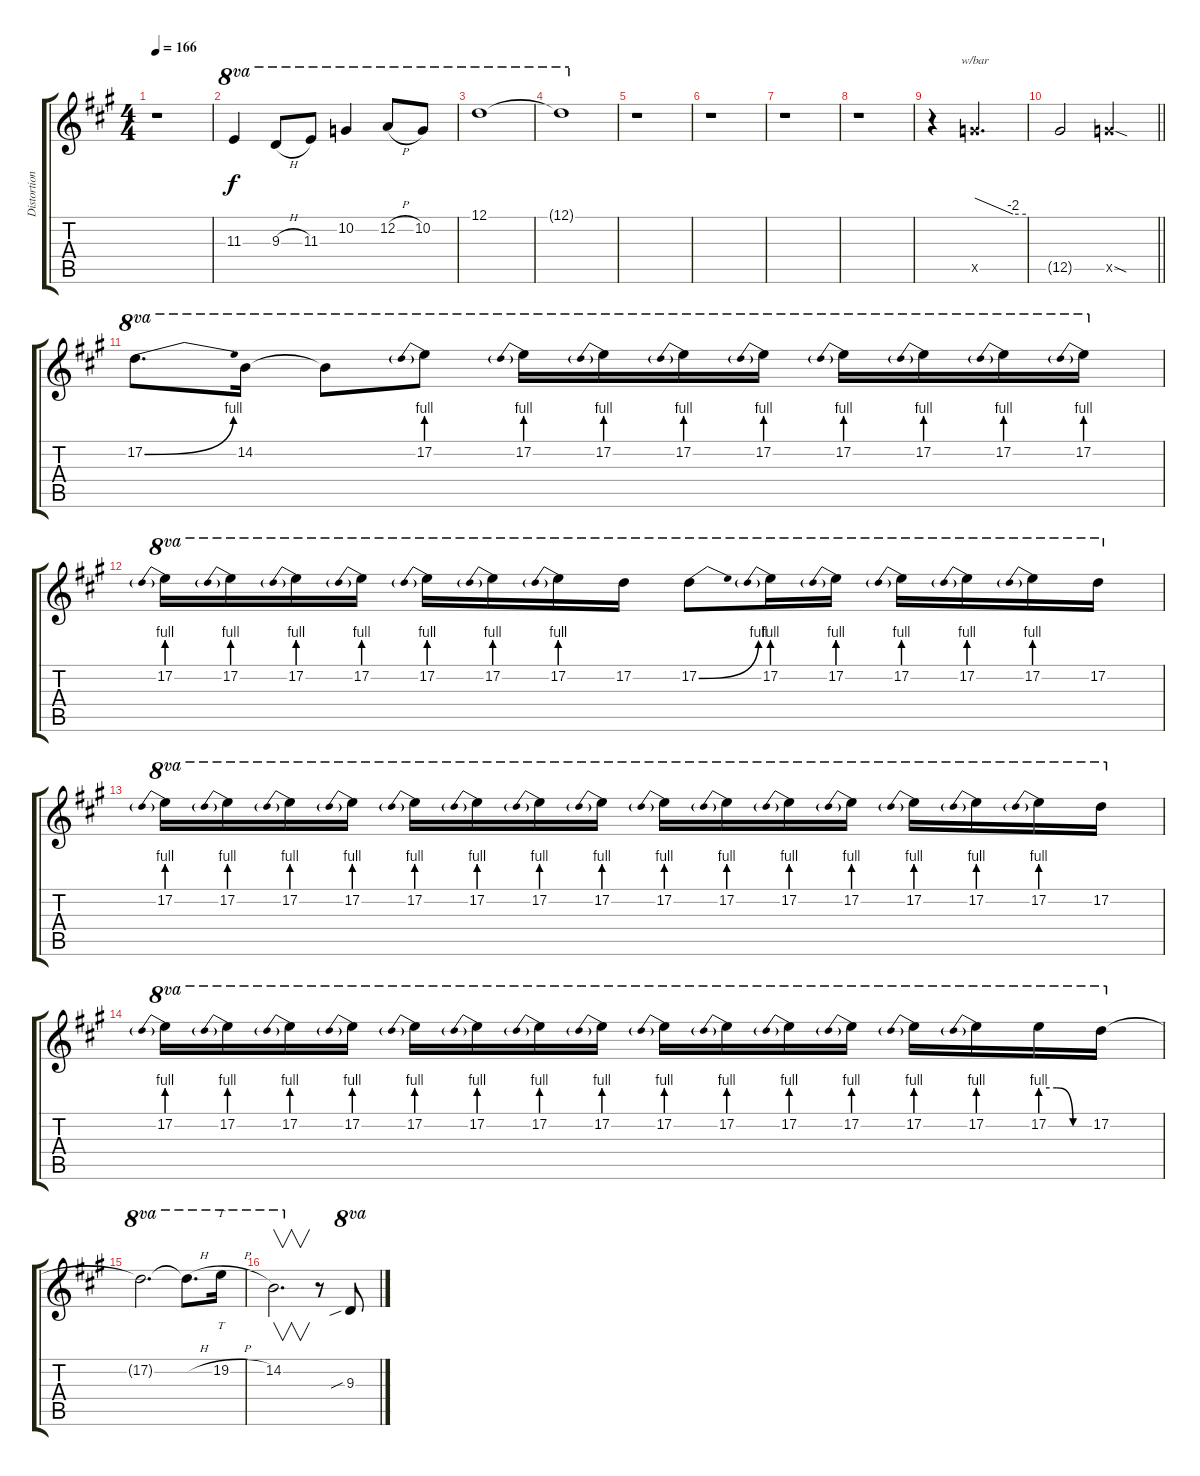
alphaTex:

\track ("Distortion" "Distortion") {instrument distortionguitar}
\staff {score tabs}
\tuning (D4 A3 F3 C3 G2 D2) {hide}
\ts (4 4)
\tempo 166
\clef g2
\ks a
r.1{dy f} |
11.3.4{ot 8va} 9.3{h}.8{ot 8va} 11.3.8{ot 8va} 10.2.4{ot 8va} 12.2{h}.8{ot 8va} 10.2.8{ot 8va} |
12.1.1{ot 8va} |
12.1{t}.1{ot 8va} |
r.1 |
r.1 |
r.1 |
r.1 |
r.4 12.5{x}.2{d tbe (custom default 0 0 45 -8 60 -8)} |
\barLineRight lightlight
12.5{t}.2 12.5{sod x}.2 |
\section ("" " ")
17.2{be (bend 0 0 60 4)}.8{d ot 8va} 14.2.16{ot 8va} 14.2{t}.8{ot 8va} 17.2{be (prebend 0 4 60 4)}.8{ot 8va} 17.2{be (prebend 0 4 60 4)}.16{ot 8va} 17.2{be (prebend 0 4 60 4)}.16{ot 8va} 17.2{be (prebend 0 4 60 4)}.16{ot 8va} 17.2{be (prebend 0 4 60 4)}.16{ot 8va} 17.2{be (prebend 0 4 60 4)}.16{ot 8va} 17.2{be (prebend 0 4 60 4)}.16{ot 8va} 17.2{be (prebend 0 4 60 4)}.16{ot 8va} 17.2{be (prebend 0 4 60 4)}.16{ot 8va} |
17.2{be (prebend 0 4 60 4)}.16{ot 8va} 17.2{be (prebend 0 4 60 4)}.16{ot 8va} 17.2{be (prebend 0 4 60 4)}.16{ot 8va} 17.2{be (prebend 0 4 60 4)}.16{ot 8va} 17.2{be (prebend 0 4 60 4)}.16{ot 8va} 17.2{be (prebend 0 4 60 4)}.16{ot 8va} 17.2{be (prebend 0 4 60 4)}.16{ot 8va} 17.2.16{ot 8va} 17.2{be (bend 0 0 60 4)}.8{ot 8va} 17.2{be (prebend 0 4 60 4)}.16{ot 8va} 17.2{be (prebend 0 4 60 4)}.16{ot 8va} 17.2{be (prebend 0 4 60 4)}.16{ot 8va} 17.2{be (prebend 0 4 60 4)}.16{ot 8va} 17.2{be (prebend 0 4 60 4)}.16{ot 8va} 17.2.16{ot 8va} |
17.2{be (prebend 0 4 60 4)}.16{ot 8va} 17.2{be (prebend 0 4 60 4)}.16{ot 8va} 17.2{be (prebend 0 4 60 4)}.16{ot 8va} 17.2{be (prebend 0 4 60 4)}.16{ot 8va} 17.2{be (prebend 0 4 60 4)}.16{ot 8va} 17.2{be (prebend 0 4 60 4)}.16{ot 8va} 17.2{be (prebend 0 4 60 4)}.16{ot 8va} 17.2{be (prebend 0 4 60 4)}.16{ot 8va} 17.2{be (prebend 0 4 60 4)}.16{ot 8va} 17.2{be (prebend 0 4 60 4)}.16{ot 8va} 17.2{be (prebend 0 4 60 4)}.16{ot 8va} 17.2{be (prebend 0 4 60 4)}.16{ot 8va} 17.2{be (prebend 0 4 60 4)}.16{ot 8va} 17.2{be (prebend 0 4 60 4)}.16{ot 8va} 17.2{be (prebend 0 4 60 4)}.16{ot 8va} 17.2.16{ot 8va} |
17.2{be (prebend 0 4 60 4)}.16{ot 8va} 17.2{be (prebend 0 4 60 4)}.16{ot 8va} 17.2{be (prebend 0 4 60 4)}.16{ot 8va} 17.2{be (prebend 0 4 60 4)}.16{ot 8va} 17.2{be (prebend 0 4 60 4)}.16{ot 8va} 17.2{be (prebend 0 4 60 4)}.16{ot 8va} 17.2{be (prebend 0 4 60 4)}.16{ot 8va} 17.2{be (prebend 0 4 60 4)}.16{ot 8va} 17.2{be (prebend 0 4 60 4)}.16{ot 8va} 17.2{be (prebend 0 4 60 4)}.16{ot 8va} 17.2{be (prebend 0 4 60 4)}.16{ot 8va} 17.2{be (prebend 0 4 60 4)}.16{ot 8va} 17.2{be (prebend 0 4 60 4)}.16{ot 8va} 17.2{be (prebend 0 4 60 4)}.16{ot 8va} 17.2{be (custom 0 4 20 4 40 0 60 0)}.16{ot 8va} 17.2.16{ot 8va} |
17.2{t}.2{d ot 8va} 17.2{h t}.8{d ot 8va} 19.2{h}.16{tt ot 8va} |
14.2.2{v d ot 8va} r.8 9.3{sib}.8{ot 8va}
